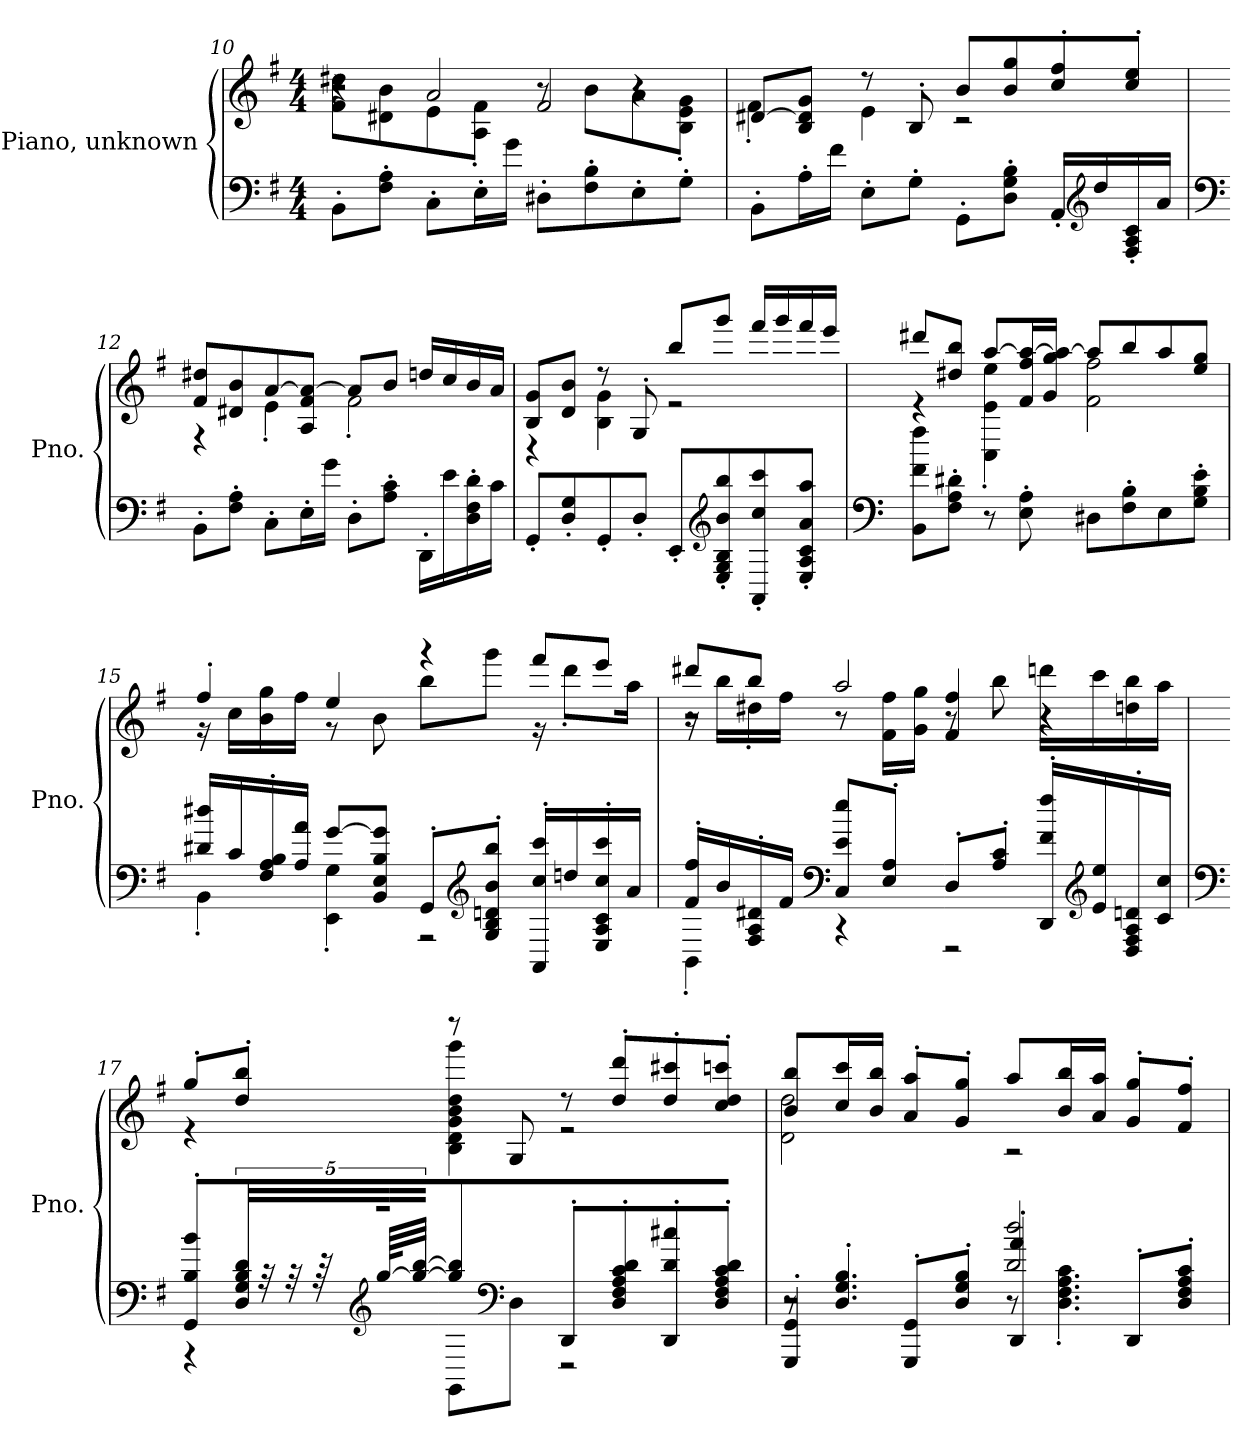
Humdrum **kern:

**kern	**kern
*part1	*part1
*staff2	*staff1
*I"Piano, unknown	*
*I'Pno.	*
*clefF4	*clefG2
*k[f#]	*k[f#]
*M4/4	*M4/4
=10	=10
*	*^
*	*	*^
8BB'\L	4r	8f#\ 8dd#X\L	2r
8F#\' 8A\'J	.	8d#X\ 8b\	.
8C'\L	2a/	8e\	.
16E'\L	.	8A\' 8f#\'J	.
16g\JJ	.	.	.
8D#X'\L	.	8r	2f#/
8F#\' 8B\'	.	8b\L	.
8E'\	4r	8a\	.
8G'\J	.	8B\' 8e\' 8g\'J	.
*	*	*v	*v
=11	=11	=11
8BB'\L	[8d#X/L	4f#'\
16A'\L	8B/ 8d#/] 8g/J	.
16f#\JJ	.	.
8E'\L	8r	4e\
8G'\J	8B'/	.
8GG'\L	8b/L	2r
8D\' 8G\' 8B\'J	8b/ 8gg/	.
16AA'/LL	8cc/' 8ff#/'	.
*clefG2	*	*
16dd/	.	.
16F#/' 16A/' 16c/'	8cc/' 8ee/'J	.
16a/JJ	.	.
!!LO:LB:g=z	!!
=12	=12	=12
*clefF4	*	*
8BB'\L	8f#/ 8dd#X/L	4r
8F#\' 8A\'J	8d#X/ 8b/	.
8C'\L	[8a/	4e'\
16E'\L	8A/ 8f#/ 8a/_J	.
16g\JJ	.	.
8D'\L	8a/L]	2f#'\
8A\' 8c\'J	8b/J	.
16DD'\LL	16ddn/LL	.
16e\	16cc/	.
16D\' 16F#\' 16d\'	16b/	.
16c\JJ	16a/JJ	.
=13	=13	=13
8GG'/L	8B/ 8g/L	4r
8D/' 8G/'	8d/ 8b/J	.
8GG'/	8r	4B\ 4g\
8D'/J	8G'/	.
8EE'/L	8bb/L	2r
*clefG2	*	*
8E/' 8G/' 8B/' 8b/' 8bb/'	8ggg/J	.
8AA/' 8cc/' 8ccc/'	16fff#/LL	.
.	16ggg/	.
8E/' 8A/' 8c/' 8a/' 8aa/'J	16fff#/	.
.	16eee/JJ	.
=14	=14	=14
*clefF4	*	*
8BB\ 8f#\ 8ff#\L	8ddd#X/L	4r
8F#\' 8A\' 8d#X\'J	8dd#X/ 8bb/J	.
8r	[8aa/L	4C\' 4e\' 4ee\'
8E\' 8A\'	16f#/ 16ff#/ 16aa/_L	.
.	16g/ 16gg/ 16aa/_JJ	.
8D#X\L	8aa/L]	2f#\ 2ff#\
8F#\' 8B\'	8bb/	.
8E\	8aa/	.
8G\' 8B\' 8e\'J	8ee/ 8gg/J	.
!!LO:LB:g=z	!!
=15	=15	=15
*^	*	*
16d#X/ 16dd#X/LL	4BB'\	4ff#'/	16r
16c/	.	.	16cc\LL
16F#/' 16A/' 16B/'	.	.	16b\ 16gg\
16A/ 16a/JJ	.	.	16ff#\JJ
[8g/L	4EE\' 4G\'	4ee/	8r
8BB/ 8E/ 8B/ 8g/]J	.	.	8b\
8GG'/L	2r	4r	8bb\L
*clefG2	*	*	*
8G/' 8B/' 8dn/' 8b/' 8bb/'J	.	.	8ggg\J
16AA/' 16cc/' 16ccc/'LL	.	8fff#/L	16r
16ddn/	.	.	8ddd'\L
16E/' 16A/' 16c/' 16cc/' 16ccc/'	.	8eee/J	.
16a/JJ	.	.	16aa\Jk
=16	=16	=16	=16
*	*	*	*^
16f#/' 16ff#/'LL	4BB'\	8ddd#X/L	16r	2r
16b/	.	.	16bb\LL	.
16F#/' 16A/' 16d#X/'	.	8bb/J	16dd#X'\	.
16f#/JJ	.	.	16ff#\JJ	.
*clefF4	*	*	*	*
8C/ 8e/ 8ee/L	4r	2aa/	8r	.
8E/' 8A/'J	.	.	16f#\ 16ff#\LL	.
.	.	.	16g\ 16gg\JJ	.
8D'/L	2r	.	8r	4f#/ 4ff#/
8A/' 8c/'J	.	.	8bb\	.
16DD/' 16f#/' 16ff#/'LL	.	4r	16dddn\LL	4r
*clefG2	*	*	*	*
16e/ 16ee/	.	.	16ccc\	.
16D/' 16F#/' 16A/' 16dn/'	.	.	16ddn\ 16bb\	.
16c/ 16cc/JJ	.	.	16aa\JJ	.
*	*	*v	*v	*v
!!LO:PB:g=z
=17	=17	=17
*clefF4	*	*
*	*	*^
8GG/' 8B/' 8b/'L	4r	8gg'/L	4r
40D/ 40G/ 40B/ 40d/Jkk	.	8dd/' 8bb/'J	.
40r	.	.	.
40r	.	.	.
80r	.	.	.
*clefG2	*	*	*
[80gg/KLLL	.	.	.
40gg/_ [40bb/JJJ	.	.	.
4gg/] 4bb/]	8GG\L	8r	4B\ 4d\ 4g\ 4b\ 4dd\ 4ggg\
*clefF4	*	*	*
.	8D\J	8G/	.
8DD'/L	2r	8r	2r
8D/' 8F#/' 8A/' 8c/' 8d/'	.	8dd/' 8ddd/'L	.
8DD/' 8d/' 8cc#X/'	.	8dd/' 8ccc#X/'	.
8D/' 8F#/' 8A/' 8c/' 8d/'J	.	8cc/' 8dd/' 8cccn/'J	.
=18	=18	=18	=18
*	*^	*	*
8r	2r	4GGG/' 4GG/'	8b/ 8bb/L	2d\ 2dd\
4.D/' 4.G/' 4.B/'	.	.	16cc/ 16ccc/L	.
.	.	.	16b/ 16bb/JJ	.
.	.	8GGG/' 8GG/'L	8a/' 8aa/'L	.
.	.	8D/' 8G/' 8B/'J	8g/' 8gg/'J	.
2d/ 2dd/	8r	4DD/' 4a/'	8aa/L	2r
.	4.D\' 4.F#\' 4.A\' 4.c\'	.	16b/ 16bb/L	.
.	.	.	16a/ 16aa/JJ	.
.	.	8DD'/L	8g/' 8gg/'L	.
.	.	8D/' 8F#/' 8A/' 8c/'J	8f#/' 8ff#/'J	.
*v	*v	*v	*	*
*	*v	*v
=	=
*-	*-
